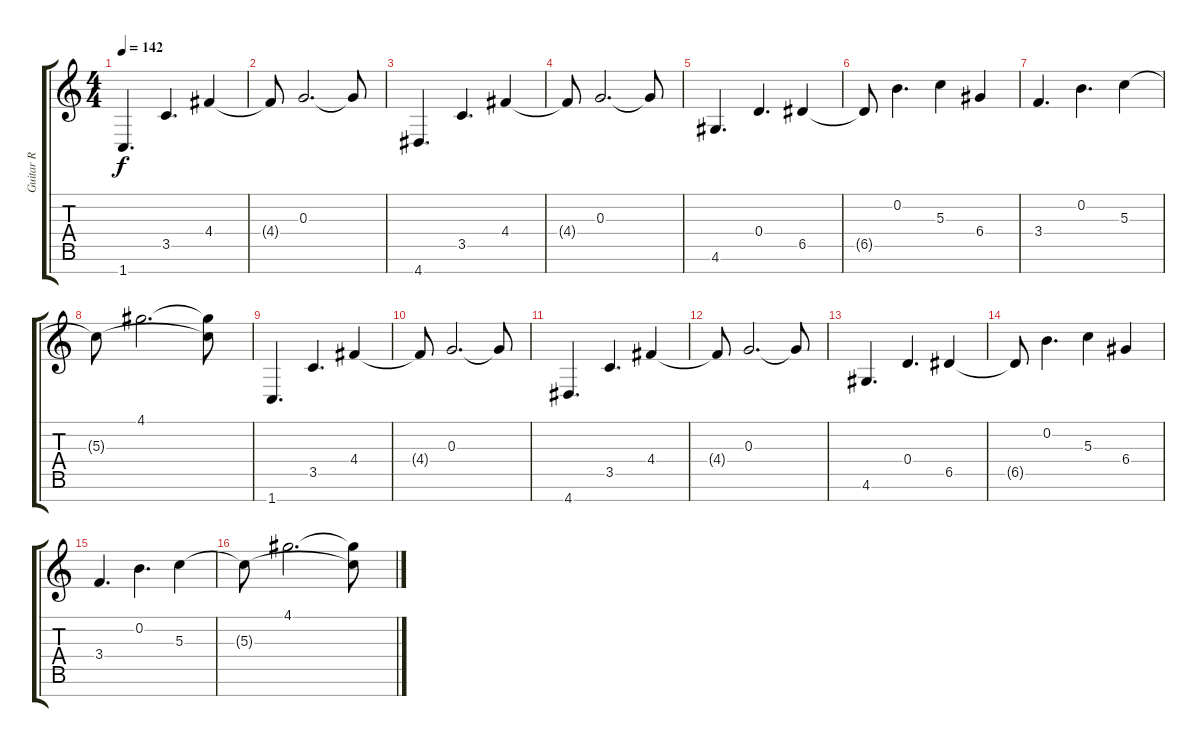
\track ("Guitar R" "Guitar R") {instrument overdrivenguitar}
\staff {score tabs}
\tuning (E4 B3 G3 D3 A2 E2 B1) {hide}
\ts (4 4)
\tempo 142
\clef g2
\ks c
1.7.4{d dy f} 3.5.4{d} 4.4.4 |
4.4{t}.8 0.3.2{d} 0.3{t}.8 |
4.7.4{d} 3.5.4{d} 4.4.4 |
4.4{t}.8 0.3.2{d} 0.3{t}.8 |
4.6.4{d} 0.4.4{d} 6.5.4 |
6.5{t}.8 0.2.4{d} 5.3.4 6.4.4 |
3.4.4{d} 0.2.4{d} 5.3.4 |
5.3{t}.8 4.1.2{d} (4.1{t} 5.3{t}).8 |
1.7.4{d} 3.5.4{d} 4.4.4 |
4.4{t}.8 0.3.2{d} 0.3{t}.8 |
4.7.4{d} 3.5.4{d} 4.4.4 |
4.4{t}.8 0.3.2{d} 0.3{t}.8 |
4.6.4{d} 0.4.4{d} 6.5.4 |
6.5{t}.8 0.2.4{d} 5.3.4 6.4.4 |
3.4.4{d} 0.2.4{d} 5.3.4 |
5.3{t}.8 4.1.2{d} (4.1{t} 5.3{t}).8
